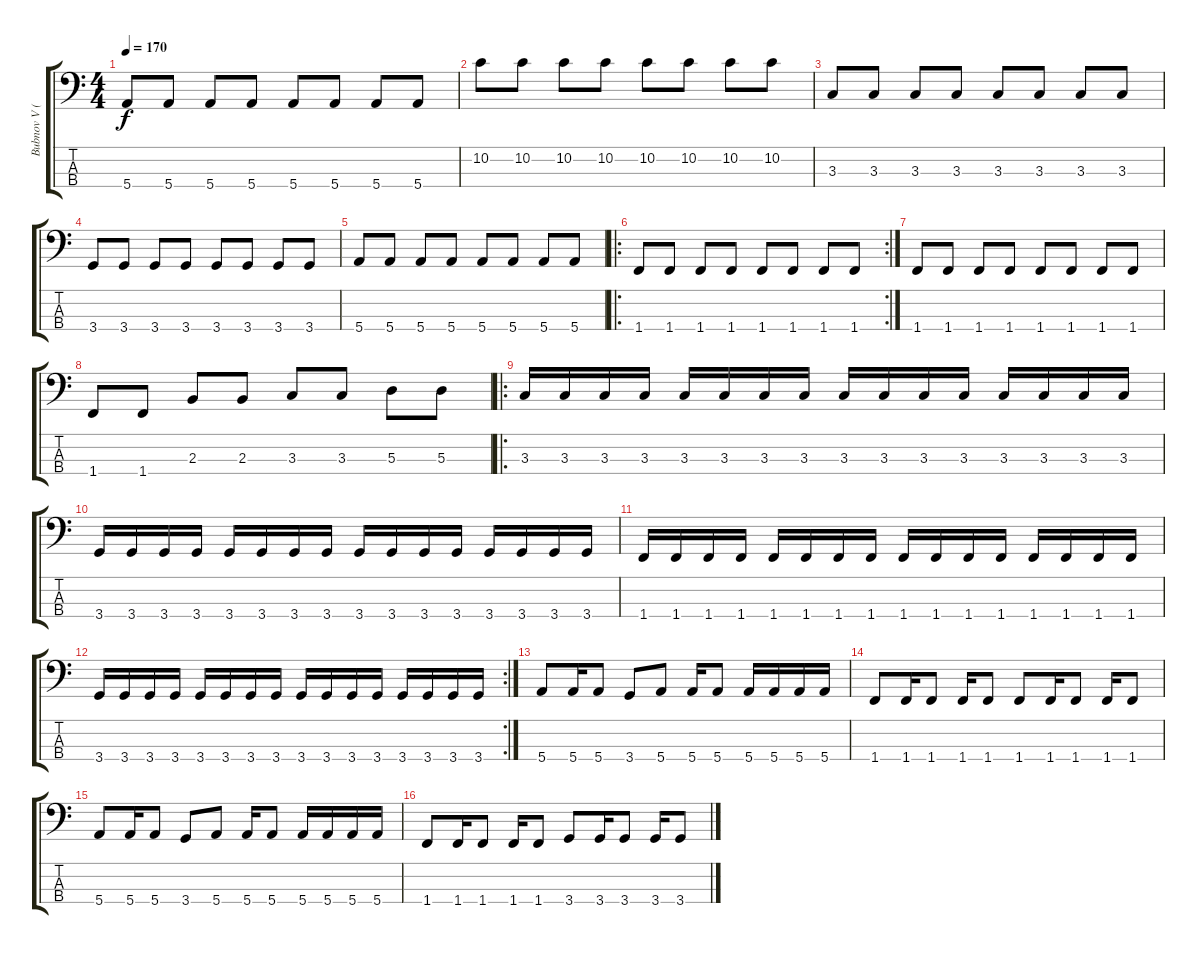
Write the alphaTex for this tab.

\track ("Bubnov V (BASS)" "Bubnov V (") {instrument electricbasspick}
\staff {score tabs}
\tuning (G2 D2 A1 E1) {hide}
\ts (4 4)
\tempo 170
\clef f4
\ks c
5.4.8{dy f} 5.4.8 5.4.8 5.4.8 5.4.8 5.4.8 5.4.8 5.4.8 |
10.2.8 10.2.8 10.2.8 10.2.8 10.2.8 10.2.8 10.2.8 10.2.8 |
3.3.8 3.3.8 3.3.8 3.3.8 3.3.8 3.3.8 3.3.8 3.3.8 |
3.4.8 3.4.8 3.4.8 3.4.8 3.4.8 3.4.8 3.4.8 3.4.8 |
5.4.8 5.4.8 5.4.8 5.4.8 5.4.8 5.4.8 5.4.8 5.4.8 |
\ro
\rc 2
1.4.8 1.4.8 1.4.8 1.4.8 1.4.8 1.4.8 1.4.8 1.4.8 |
1.4.8 1.4.8 1.4.8 1.4.8 1.4.8 1.4.8 1.4.8 1.4.8 |
1.4.8 1.4.8 2.3.8 2.3.8 3.3.8 3.3.8 5.3.8 5.3.8 |
\ro
3.3.16 3.3.16 3.3.16 3.3.16 3.3.16 3.3.16 3.3.16 3.3.16 3.3.16 3.3.16 3.3.16 3.3.16 3.3.16 3.3.16 3.3.16 3.3.16 |
3.4.16 3.4.16 3.4.16 3.4.16 3.4.16 3.4.16 3.4.16 3.4.16 3.4.16 3.4.16 3.4.16 3.4.16 3.4.16 3.4.16 3.4.16 3.4.16 |
1.4.16 1.4.16 1.4.16 1.4.16 1.4.16 1.4.16 1.4.16 1.4.16 1.4.16 1.4.16 1.4.16 1.4.16 1.4.16 1.4.16 1.4.16 1.4.16 |
\rc 2
3.4.16 3.4.16 3.4.16 3.4.16 3.4.16 3.4.16 3.4.16 3.4.16 3.4.16 3.4.16 3.4.16 3.4.16 3.4.16 3.4.16 3.4.16 3.4.16 |
5.4.8 5.4.16 5.4.8 3.4.8 5.4.8 5.4.16 5.4.8 5.4.16 5.4.16 5.4.16 5.4.16 |
1.4.8 1.4.16 1.4.8 1.4.16 1.4.8 1.4.8 1.4.16 1.4.8 1.4.16 1.4.8 |
5.4.8 5.4.16 5.4.8 3.4.8 5.4.8 5.4.16 5.4.8 5.4.16 5.4.16 5.4.16 5.4.16 |
1.4.8 1.4.16 1.4.8 1.4.16 1.4.8 3.4.8 3.4.16 3.4.8 3.4.16 3.4.8
